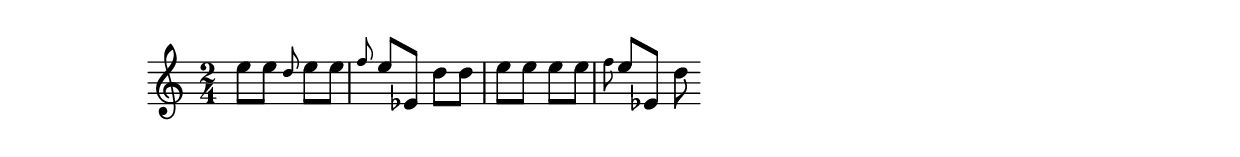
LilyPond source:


\version "2.19.21"
\header {

  texidoc ="Space from a normal note (or bar line) to a grace note is
    smaller than to a normal note."
  
}

\layout { ragged-right = ##t}


\context Voice 
{ \time 2/4
  \relative {
    e''8 e \grace d8 e e \grace f8 e es, d' d
    e8 e e e \grace { \stemDown f8 \stemNeutral } e es, d'

  }  

}



